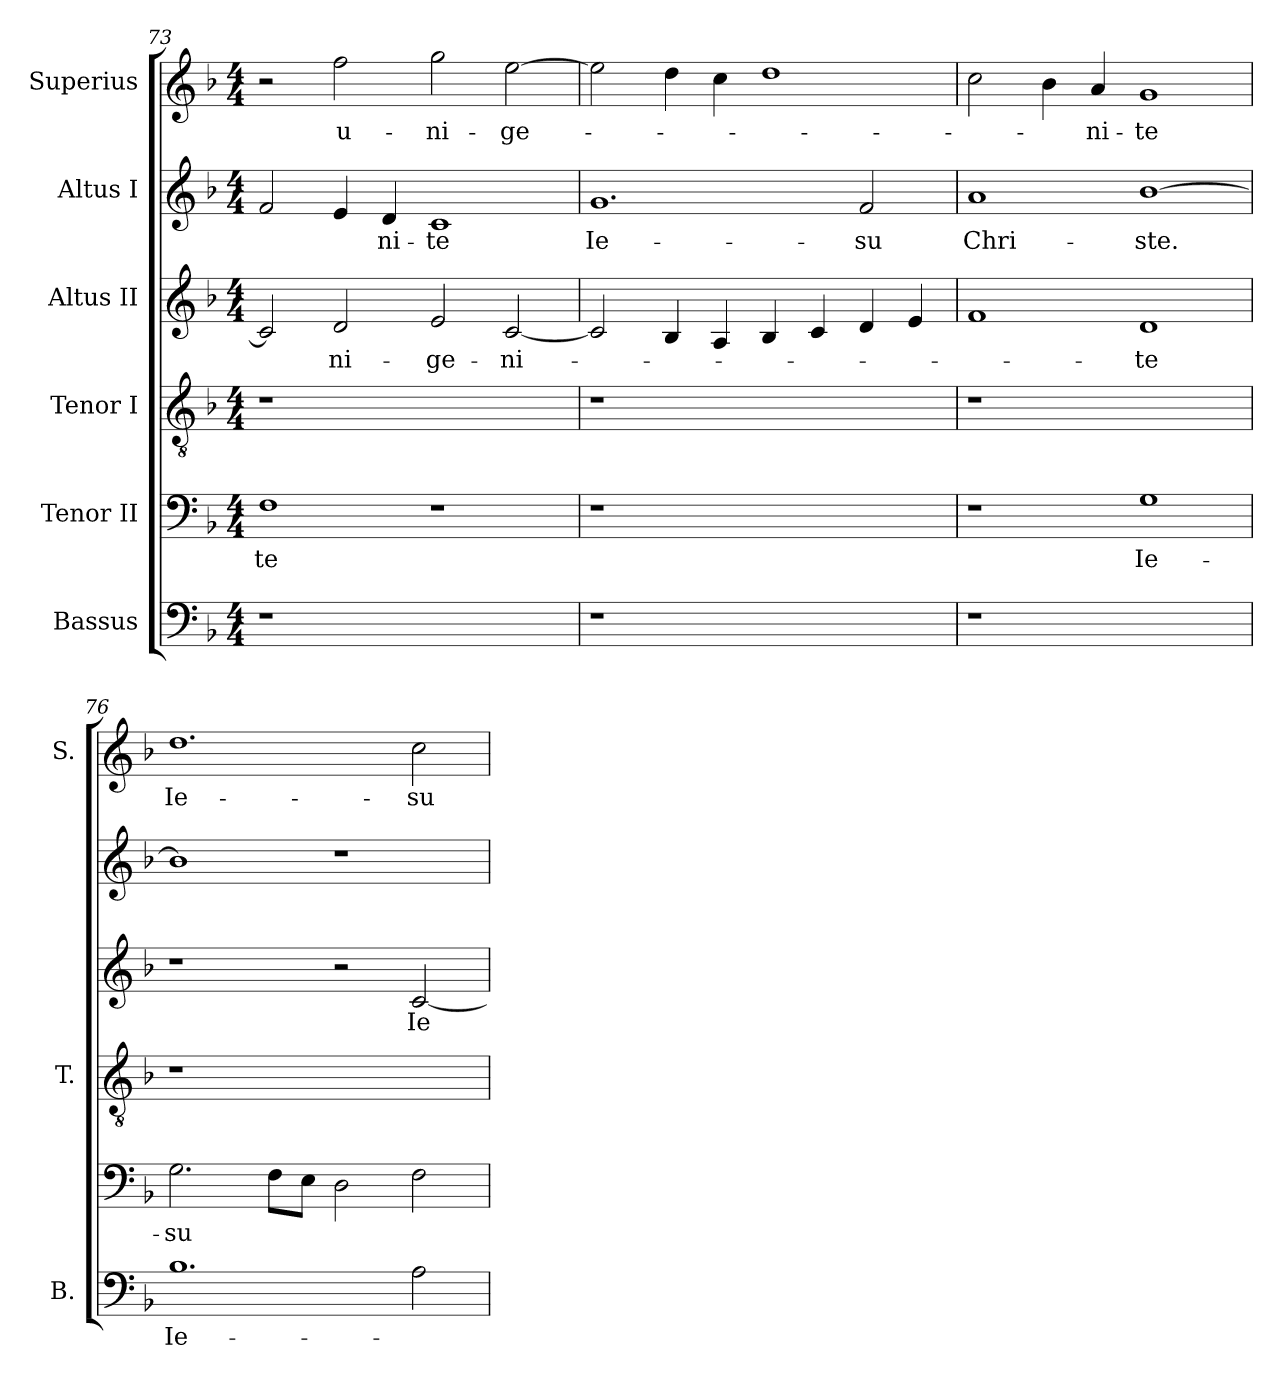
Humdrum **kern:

**kern	**text	**kern	**text	**kern	**kern	**text	**kern	**text	**kern	**text
*part6	*part6	*part5	*part5	*part4	*part3	*part3	*part2	*part2	*part1	*part1
*staff6	*staff6	*staff5	*staff5	*staff4	*staff3	*staff3	*staff2	*staff2	*staff1	*staff1
*I"Bassus	*	*I"Tenor II	*	*I"Tenor I	*I"Altus II	*	*I"Altus I	*	*I"Superius	*
*I'B.	*	*	*	*I'T.	*	*	*	*	*I'S.	*
*clefF4	*	*clefF4	*	*clefGv2	*clefG2	*	*clefG2	*	*clefG2	*
*	*	*	*	*ITrd7c12	*	*	*	*	*	*
*k[b-]	*	*k[b-]	*	*k[b-]	*k[b-]	*	*k[b-]	*	*k[b-]	*
*F:	*	*F:	*	*F:	*F:	*	*F:	*	*F:	*
*M4/4	*	*M4/4	*	*M4/4	*M4/4	*	*M4/4	*	*M4/4	*
=73	=73	=73	=73	=73	=73	=73	=73	=73	=73	=73
!LO:N:vis=1	!	!	!	!	!	!	!	!	!	!
!	!	!	!LO:LY:b:color=#000000	!LO:N:vis=1	!	!	!	!	!	!
1r	.	1Fi	-te	1r	2ci/]	.	2fi/	.	2r	.
!	!	!	!	!	!	!LO:LY:b:color=#000000	!	!	!	!
!	!	!	!	!	!	!	!	!	!	!LO:LY:b:color=#000000
.	.	.	.	.	2di/	-ni-	4ei/	.	2ffi\	u-
!	!	!	!	!	!	!	!	!LO:LY:b:color=#000000	!	!
.	.	.	.	.	.	.	4di/	-ni-	.	.
!	!	!	!	!	!	!LO:LY:b:color=#000000	!	!	!	!
!	!	!	!	!	!	!	!	!LO:LY:b:color=#000000	!	!
!	!	!	!	!	!	!	!	!	!	!LO:LY:b:color=#000000
1ryy	.	1r	.	1ryy	2ei/	-ge-	1ci	-te	2ggi\	-ni-
!	!	!	!	!	!	!LO:LY:b:color=#000000	!	!	!	!
!	!	!	!	!	!	!	!	!	!	!LO:LY:b:color=#000000
.	.	.	.	.	[<2ci/	-ni-	.	.	[>2eei\	-ge-
!!LO:LB:g=z
=74	=74	=74	=74	=74	=74	=74	=74	=74	=74	=74
!LO:N:vis=1	!	!LO:N:vis=1	!	!LO:N:vis=1	!	!	!	!	!	!
!	!	!	!	!	!	!	!	!LO:LY:b:color=#000000	!	!
1r	.	1r	.	1r	2ci/]	.	1.gi	Ie-	2eei\]	.
.	.	.	.	.	4B-i/	.	.	.	4ddi\	.
.	.	.	.	.	4Ai/	.	.	.	4cci\	.
1ryy	.	1ryy	.	1ryy	4B-i/	.	.	.	1ddi	.
.	.	.	.	.	4ci/	.	.	.	.	.
!	!	!	!	!	!	!	!	!LO:LY:b:color=#000000	!	!
.	.	.	.	.	4di/	.	2fi/	-su	.	.
.	.	.	.	.	4ei/	.	.	.	.	.
=75	=75	=75	=75	=75	=75	=75	=75	=75	=75	=75
!LO:N:vis=1	!	!	!	!LO:N:vis=1	!	!	!	!	!	!
!	!	!	!	!	!	!	!	!LO:LY:b:color=#000000	!	!
1r	.	1r	.	1r	1fi	.	1ai	Chri-	2cci\	.
.	.	.	.	.	.	.	.	.	4b-i\	.
!	!	!	!	!	!	!	!	!	!	!LO:LY:b:color=#000000
.	.	.	.	.	.	.	.	.	4ai/	-ni-
!	!	!	!LO:LY:b:color=#000000	!	!	!	!	!	!	!
!	!	!	!	!	!	!LO:LY:b:color=#000000	!	!	!	!
!	!	!	!	!	!	!	!	!LO:LY:b:color=#000000	!	!
!	!	!	!	!	!	!	!	!	!	!LO:LY:b:color=#000000
1ryy	.	1Gi	Ie-	1ryy	1di	-te	[>1b-i	-ste.	1gi	-te
=76	=76	=76	=76	=76	=76	=76	=76	=76	=76	=76
!	!LO:LY:b:color=#000000	!	!	!	!	!	!	!	!	!
!	!	!	!LO:LY:b:color=#000000	!LO:N:vis=1	!	!	!	!	!	!
!	!	!	!	!	!	!	!	!	!	!LO:LY:b:color=#000000
1.B-i	Ie-	2.Gi\	-su	1r	1r	.	1b-i]	.	1.ddi	Ie-
.	.	8Fi\L	.	.	.	.	.	.	.	.
.	.	8Ei\J	.	.	.	.	.	.	.	.
.	.	2Di\	.	1ryy	2r	.	1r	.	.	.
!	!	!	!	!	!	!LO:LY:b:color=#000000	!	!	!	!
!	!	!	!	!	!	!	!	!	!	!LO:LY:b:color=#000000
2Ai\	.	2Fi\	.	.	[<2ci/	Ie-	.	.	2cci\	-su
=	=	=	=	=	=	=	=	=	=	=
*-	*-	*-	*-	*-	*-	*-	*-	*-	*-	*-
